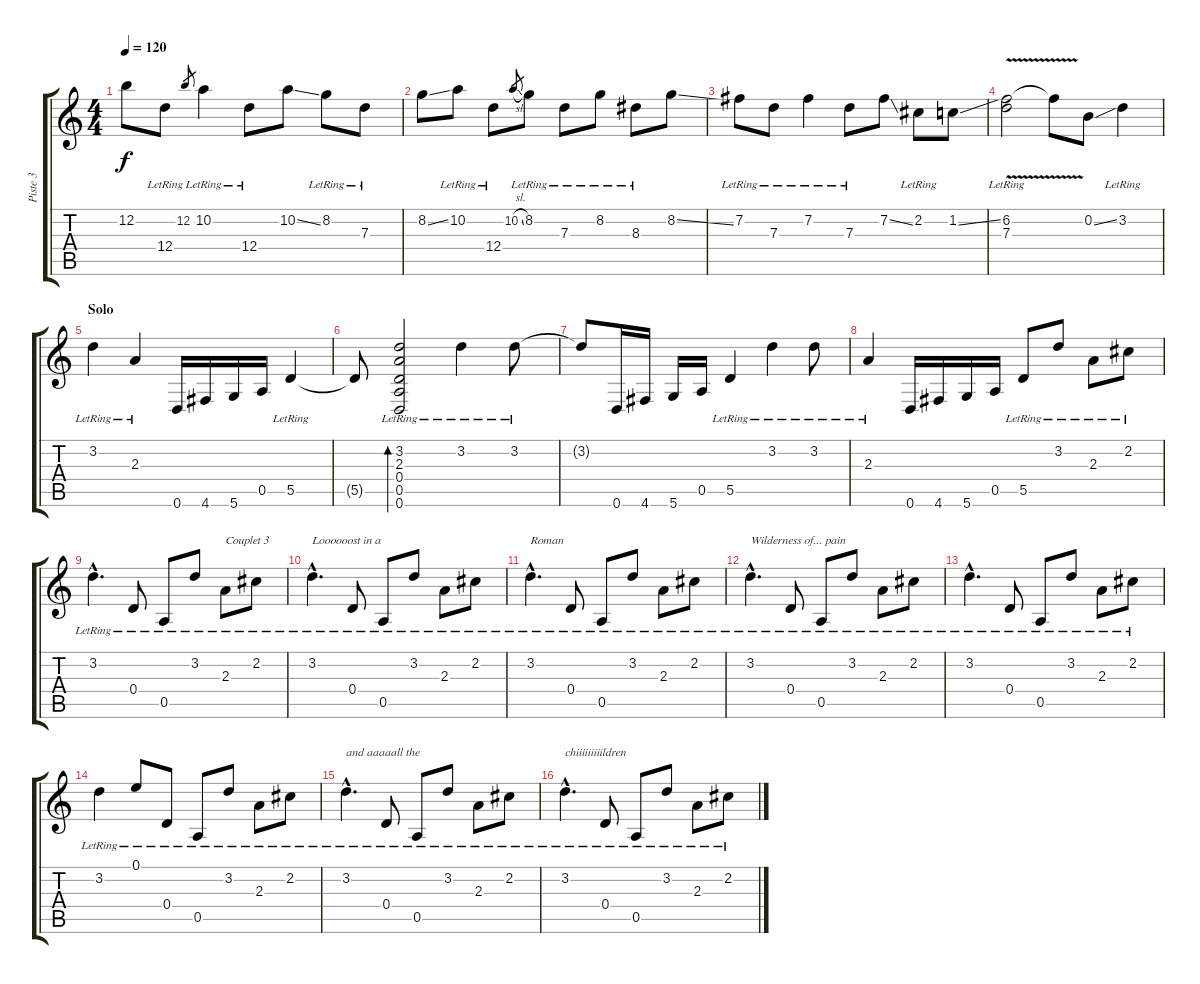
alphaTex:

\track ("Piste 3" "Piste 3") {instrument electricguitarjazz}
\staff {score tabs}
\tuning (E4 B3 G3 D3 A2 D2) {hide}
\ts (4 4)
\tempo 120
\clef g2
\ks c
12.2{t}.8{dy f} 12.4{lr}.8 12.2.8{gr} 10.2{lr}.4 12.4{lr}.8 10.2{ss}.8 8.2{lr}.8 7.3{lr}.8 |
8.2{ss}.8 10.2{lr}.8 12.4{lr}.8 10.2{sl}.8{gr} 8.2{lr}.8 7.3{lr}.8 8.2{lr}.8 8.3{lr}.8 8.2{ss}.8 |
7.2{lr}.8 7.3{lr}.8 7.2{lr}.4 7.3{lr}.8 7.2{ss}.8 2.2{lr}.8 1.2{ss}.8 |
(6.2{v lr} 7.3{v lr}).2 6.2{t}.8 0.2{ss}.8 3.2{lr}.4 |
\section ("" "Solo")
3.2{lr}.4 2.3{lr}.4 0.6.16 4.6.16 5.6.16 0.5.16 5.5{lr}.4 |
5.5{t}.8 (3.2{lr} 2.3{lr} 0.4{lr} 0.5{lr} 0.6{lr}).2{bd 120} 3.2{lr}.4 3.2{lr}.8 |
3.2{t}.8 0.6.16 4.6.16 5.6.16 0.5.16 5.5{lr}.4 3.2{lr}.4 3.2{lr}.8 |
2.3{lr}.4 0.6.16 4.6.16 5.6.16 0.5.16 5.5{lr}.8 3.2{lr}.8 2.3{lr}.8 2.2{lr}.8 |
3.2{hac lr}.4{d} 0.4{lr}.8 0.5{lr}.8 3.2{lr}.8 2.3{lr}.8{txt "Couplet 3"} 2.2{lr}.8 |
3.2{hac lr}.4{d txt "Loooooost in a"} 0.4{lr}.8 0.5{lr}.8 3.2{lr}.8 2.3{lr}.8 2.2{lr}.8 |
3.2{hac lr}.4{d txt "Roman"} 0.4{lr}.8 0.5{lr}.8 3.2{lr}.8 2.3{lr}.8 2.2{lr}.8 |
3.2{hac lr}.4{d txt "Wilderness of... pain"} 0.4{lr}.8 0.5{lr}.8 3.2{lr}.8 2.3{lr}.8 2.2{lr}.8 |
3.2{hac lr}.4{d} 0.4{lr}.8 0.5{lr}.8 3.2{lr}.8 2.3{lr}.8 2.2{lr}.8 |
3.2{lr}.4 0.1{lr}.8 0.4{lr}.8 0.5{lr}.8 3.2{lr}.8 2.3{lr}.8 2.2{lr}.8 |
3.2{hac lr}.4{d txt "and aaaaall the"} 0.4{lr}.8 0.5{lr}.8 3.2{lr}.8 2.3{lr}.8 2.2{lr}.8 |
3.2{hac lr}.4{d txt "chiiiiiiiiildren"} 0.4{lr}.8 0.5{lr}.8 3.2{lr}.8 2.3{lr}.8 2.2{lr}.8
